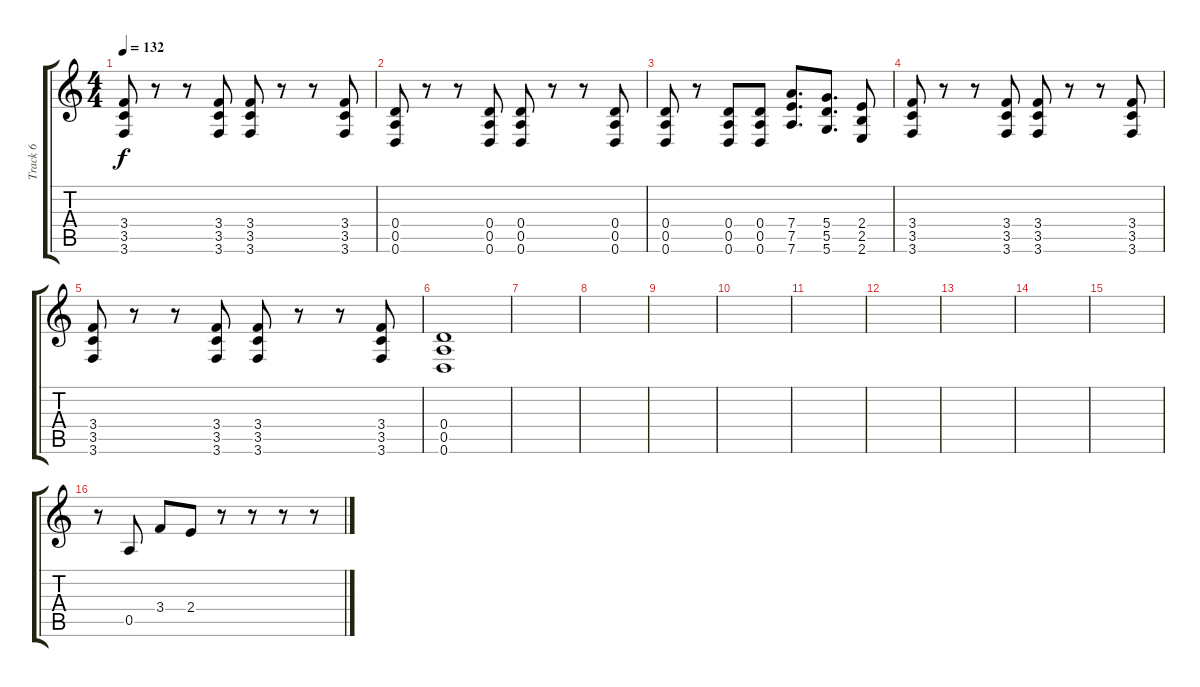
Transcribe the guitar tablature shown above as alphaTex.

\track ("Track 6" "Track 6") {instrument distortionguitar}
\staff {score tabs}
\tuning (E4 B3 G3 D3 A2 D2) {hide}
\ts (4 4)
\tempo 132
\clef g2
\ks c
(3.4 3.5 3.6).8{dy f} r.8 r.8 (3.4 3.5 3.6).8 (3.4 3.5 3.6).8 r.8 r.8 (3.4 3.5 3.6).8 |
(0.4 0.5 0.6).8 r.8 r.8 (0.4 0.5 0.6).8 (0.4 0.5 0.6).8 r.8 r.8 (0.4 0.5 0.6).8 |
(0.4 0.5 0.6).8 r.8 (0.4 0.5 0.6).8 (0.4 0.5 0.6).8 (7.4 7.5 7.6).8{d} (5.4 5.5 5.6).8{d} (2.4 2.5 2.6).8 |
(3.4 3.5 3.6).8 r.8 r.8 (3.4 3.5 3.6).8 (3.4 3.5 3.6).8 r.8 r.8 (3.4 3.5 3.6).8 |
(3.4 3.5 3.6).8 r.8 r.8 (3.4 3.5 3.6).8 (3.4 3.5 3.6).8 r.8 r.8 (3.4 3.5 3.6).8 |
(0.4 0.5 0.6).1 |
|
|
|
|
|
|
|
|
|
r.8 0.5.8 3.4.8 2.4.8 r.8 r.8 r.8 r.8
